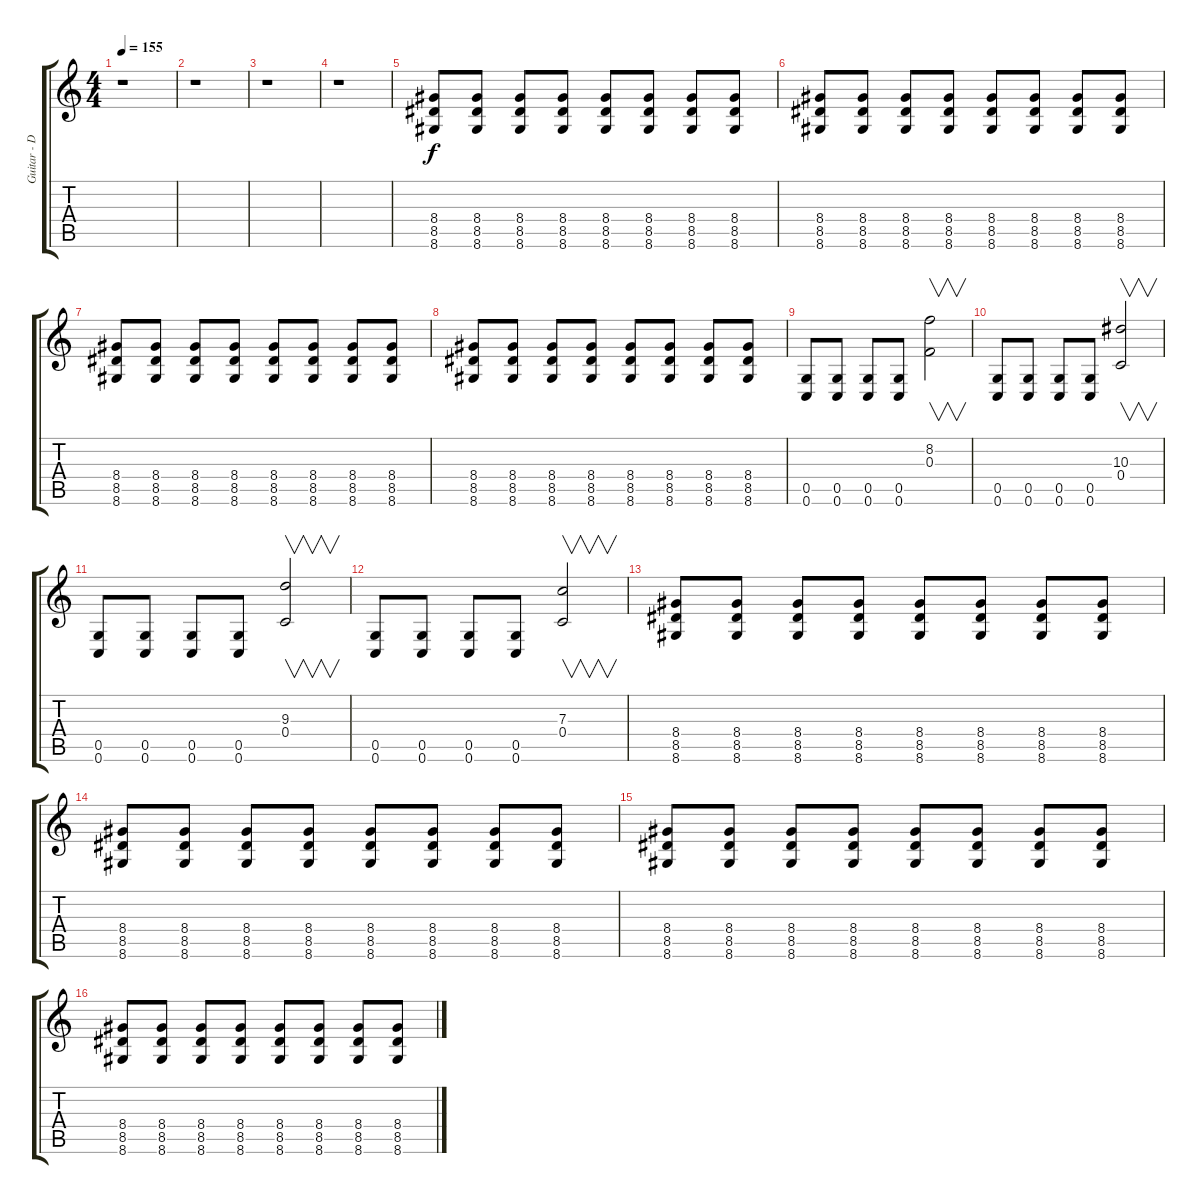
\track ("Guitar - Daron" "Guitar - D") {instrument distortionguitar}
\staff {score tabs}
\tuning (D4 A3 F3 C3 G2 C2) {hide}
\ts (4 4)
\tempo 155
\clef g2
\ks c
r.1{dy f} |
r.1 |
r.1 |
r.1 |
(8.4 8.5 8.6).8 (8.4 8.5 8.6).8 (8.4 8.5 8.6).8 (8.4 8.5 8.6).8 (8.4 8.5 8.6).8 (8.4 8.5 8.6).8 (8.4 8.5 8.6).8 (8.4 8.5 8.6).8 |
(8.4 8.5 8.6).8 (8.4 8.5 8.6).8 (8.4 8.5 8.6).8 (8.4 8.5 8.6).8 (8.4 8.5 8.6).8 (8.4 8.5 8.6).8 (8.4 8.5 8.6).8 (8.4 8.5 8.6).8 |
(8.4 8.5 8.6).8 (8.4 8.5 8.6).8 (8.4 8.5 8.6).8 (8.4 8.5 8.6).8 (8.4 8.5 8.6).8 (8.4 8.5 8.6).8 (8.4 8.5 8.6).8 (8.4 8.5 8.6).8 |
(8.4 8.5 8.6).8 (8.4 8.5 8.6).8 (8.4 8.5 8.6).8 (8.4 8.5 8.6).8 (8.4 8.5 8.6).8 (8.4 8.5 8.6).8 (8.4 8.5 8.6).8 (8.4 8.5 8.6).8 |
(0.5 0.6).8 (0.5 0.6).8 (0.5 0.6).8 (0.5 0.6).8 (8.2 0.3).2{v} |
(0.5 0.6).8 (0.5 0.6).8 (0.5 0.6).8 (0.5 0.6).8 (10.3 0.4).2{v} |
(0.5 0.6).8 (0.5 0.6).8 (0.5 0.6).8 (0.5 0.6).8 (9.3 0.4).2{v} |
(0.5 0.6).8 (0.5 0.6).8 (0.5 0.6).8 (0.5 0.6).8 (7.3 0.4).2{v} |
(8.4 8.5 8.6).8 (8.4 8.5 8.6).8 (8.4 8.5 8.6).8 (8.4 8.5 8.6).8 (8.4 8.5 8.6).8 (8.4 8.5 8.6).8 (8.4 8.5 8.6).8 (8.4 8.5 8.6).8 |
(8.4 8.5 8.6).8 (8.4 8.5 8.6).8 (8.4 8.5 8.6).8 (8.4 8.5 8.6).8 (8.4 8.5 8.6).8 (8.4 8.5 8.6).8 (8.4 8.5 8.6).8 (8.4 8.5 8.6).8 |
(8.4 8.5 8.6).8 (8.4 8.5 8.6).8 (8.4 8.5 8.6).8 (8.4 8.5 8.6).8 (8.4 8.5 8.6).8 (8.4 8.5 8.6).8 (8.4 8.5 8.6).8 (8.4 8.5 8.6).8 |
(8.4 8.5 8.6).8 (8.4 8.5 8.6).8 (8.4 8.5 8.6).8 (8.4 8.5 8.6).8 (8.4 8.5 8.6).8 (8.4 8.5 8.6).8 (8.4 8.5 8.6).8 (8.4 8.5 8.6).8
